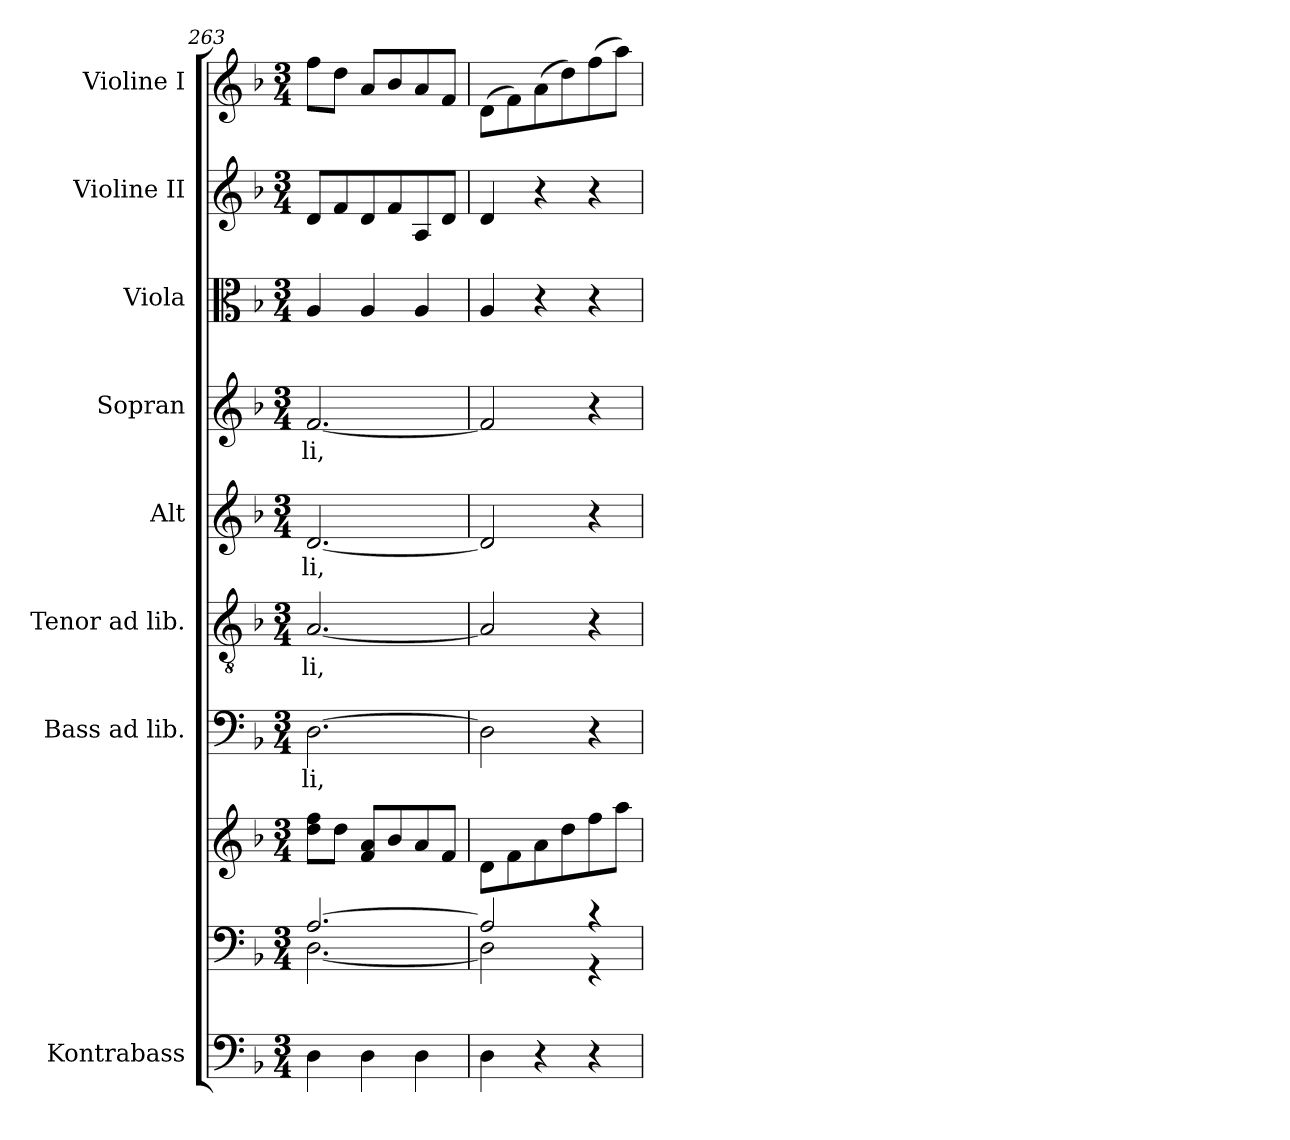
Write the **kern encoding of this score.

**kern	**kern	**kern	**kern	**text	**kern	**text	**kern	**text	**kern	**text	**kern	**kern	**kern
*part9	*part8	*part8	*part7	*part7	*part6	*part6	*part5	*part5	*part4	*part4	*part3	*part2	*part1
*staff10	*staff9	*staff8	*staff7	*staff7	*staff6	*staff6	*staff5	*staff5	*staff4	*staff4	*staff3	*staff2	*staff1
*I"Kontrabass	*	*	*I"Bass ad lib.	*	*I"Tenor ad lib.	*	*I"Alt	*	*I"Sopran	*	*I"Viola	*I"Violine II	*I"Violine I
*I'Kb.	*	*	*I'B.	*	*I'T.	*	*I'A.	*	*I'S.	*	*I'Vla.	*I'Vl. II	*I'Vl. I
*clefF4	*clefF4	*clefG2	*clefF4	*	*clefGv2	*	*clefG2	*	*clefG2	*	*clefC3	*clefG2	*clefG2
*ITrd7c12	*	*	*	*	*	*	*	*	*	*	*	*	*
*k[b-]	*k[b-]	*k[b-]	*k[b-]	*	*k[b-]	*	*k[b-]	*	*k[b-]	*	*k[b-]	*k[b-]	*k[b-]
*F:	*F:	*F:	*F:	*	*F:	*	*F:	*	*F:	*	*F:	*F:	*F:
*M3/4	*M3/4	*M3/4	*M3/4	*	*M3/4	*	*M3/4	*	*M3/4	*	*M3/4	*M3/4	*M3/4
=263	=263	=263	=263	=263	=263	=263	=263	=263	=263	=263	=263	=263	=263
*	*^	*	*	*	*	*	*	*	*	*	*	*	*
!	!	!	!	!	!LO:LY:b	!	!LO:LY:b	!	!LO:LY:b	!	!LO:LY:b	!	!	!
4DD\	[>2.A/	[<2.D\	8dd\ 8ff\L	[2.D\	-li,	[2.A/	-li,	[2.d/	-li,	[2.f/	-li,	4A/	8d/L	8ff\L
.	.	.	8dd\J	.	.	.	.	.	.	.	.	.	8f/	8dd\J
4DD\	.	.	8f/ 8a/L	.	.	.	.	.	.	.	.	4A/	8d/	8a/L
.	.	.	8b-/	.	.	.	.	.	.	.	.	.	8f/	8b-/
4DD\	.	.	8a/	.	.	.	.	.	.	.	.	4A/	8A/	8a/
.	.	.	8f/J	.	.	.	.	.	.	.	.	.	8d/J	8f/J
=264	=264	=264	=264	=264	=264	=264	=264	=264	=264	=264	=264	=264	=264	=264
4DD\	2A/]	2D\]	8d\L	2D\]	.	2A/]	.	2d/]	.	2f/]	.	4A/	4d/	(>8d\L
.	.	.	8f\	.	.	.	.	.	.	.	.	.	.	8f\)
4r	.	.	8a\	.	.	.	.	.	.	.	.	4r	4r	(>8a\
.	.	.	8dd\	.	.	.	.	.	.	.	.	.	.	8dd\)
4r	4r	4r	8ff\	4r	.	4r	.	4r	.	4r	.	4r	4r	(>8ff\
.	.	.	8aa\J	.	.	.	.	.	.	.	.	.	.	8aa\J)
*	*v	*v	*	*	*	*	*	*	*	*	*	*	*	*
=	=	=	=	=	=	=	=	=	=	=	=	=	=
*-	*-	*-	*-	*-	*-	*-	*-	*-	*-	*-	*-	*-	*-
